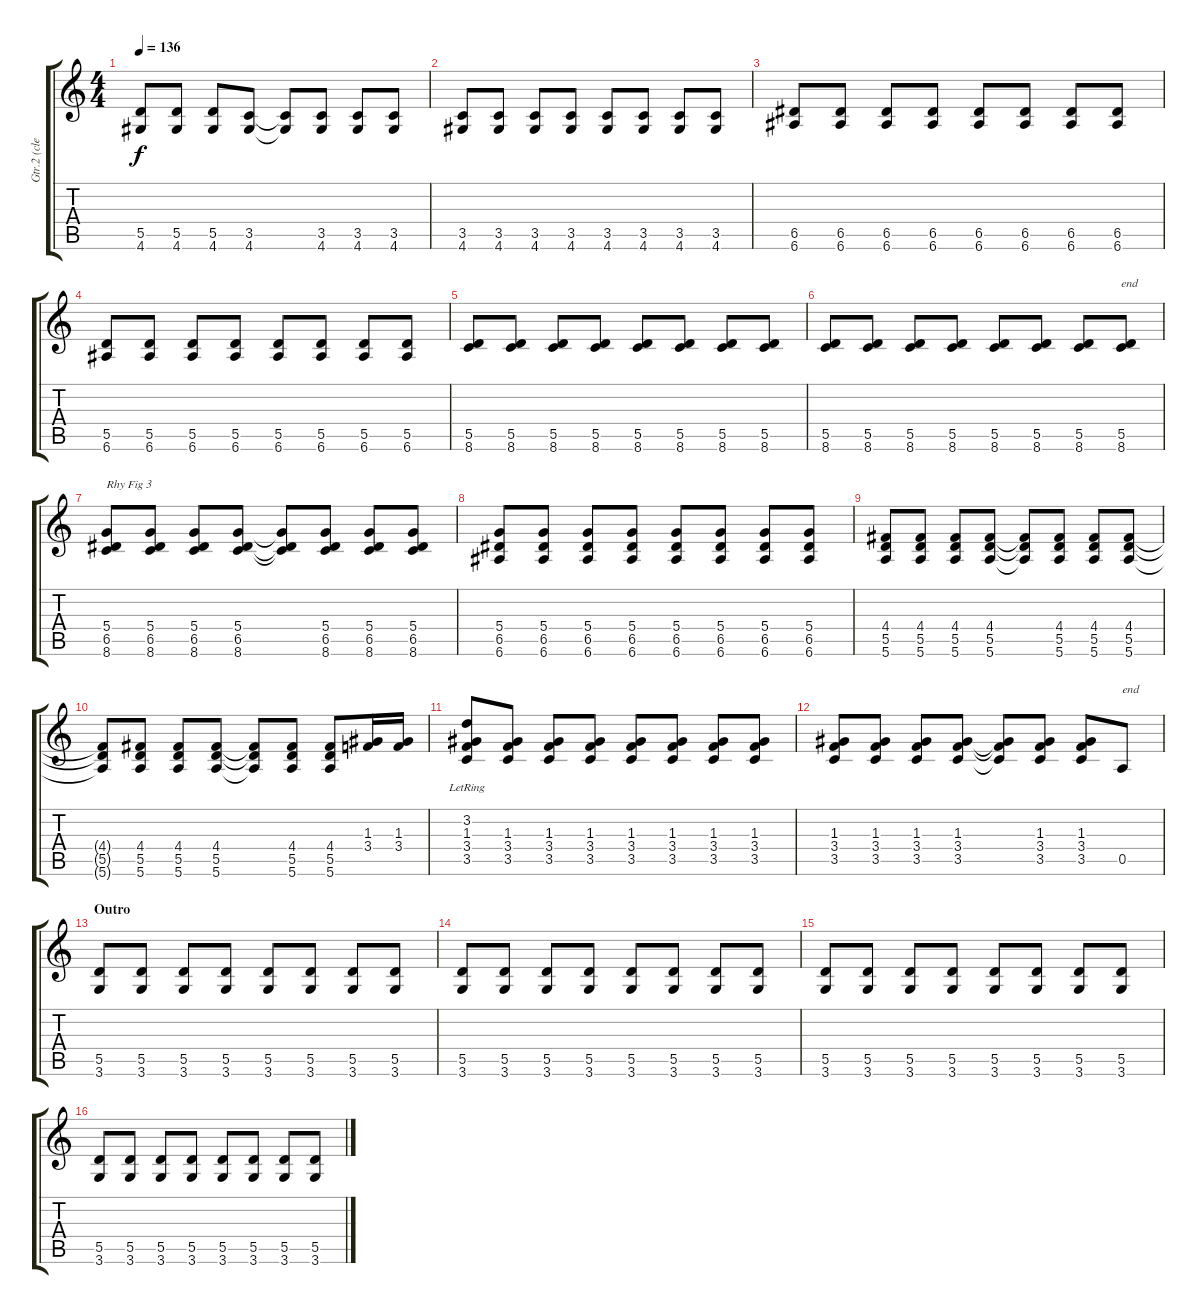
\track ("Gtr.2 (clean)" "Gtr.2 (cle") {instrument electricguitarjazz}
\staff {score tabs}
\tuning (E4 B3 G3 D3 A2 E2) {hide}
\ts (4 4)
\tempo 136
\clef g2
\ks c
(5.5 4.6).8{dy f} (5.5 4.6).8 (5.5 4.6).8 (3.5 4.6).8 (3.5{t} 4.6{t}).8 (3.5 4.6).8 (3.5 4.6).8 (3.5 4.6).8 |
(3.5 4.6).8 (3.5 4.6).8 (3.5 4.6).8 (3.5 4.6).8 (3.5 4.6).8 (3.5 4.6).8 (3.5 4.6).8 (3.5 4.6).8 |
(6.5 6.6).8 (6.5 6.6).8 (6.5 6.6).8 (6.5 6.6).8 (6.5 6.6).8 (6.5 6.6).8 (6.5 6.6).8 (6.5 6.6).8 |
(5.5 6.6).8 (5.5 6.6).8 (5.5 6.6).8 (5.5 6.6).8 (5.5 6.6).8 (5.5 6.6).8 (5.5 6.6).8 (5.5 6.6).8 |
(5.5 8.6).8 (5.5 8.6).8 (5.5 8.6).8 (5.5 8.6).8 (5.5 8.6).8 (5.5 8.6).8 (5.5 8.6).8 (5.5 8.6).8 |
(5.5 8.6).8 (5.5 8.6).8 (5.5 8.6).8 (5.5 8.6).8 (5.5 8.6).8 (5.5 8.6).8 (5.5 8.6).8 (5.5 8.6).8{txt "end"} |
(5.4 6.5 8.6).8{txt "Rhy Fig 3"} (5.4 6.5 8.6).8 (5.4 6.5 8.6).8 (5.4 6.5 8.6).8 (5.4{t} 6.5{t} 8.6{t}).8 (5.4 6.5 8.6).8 (5.4 6.5 8.6).8 (5.4 6.5 8.6).8 |
(5.4 6.5 6.6).8 (5.4 6.5 6.6).8 (5.4 6.5 6.6).8 (5.4 6.5 6.6).8 (5.4 6.5 6.6).8 (5.4 6.5 6.6).8 (5.4 6.5 6.6).8 (5.4 6.5 6.6).8 |
(4.4 5.5 5.6).8 (4.4 5.5 5.6).8 (4.4 5.5 5.6).8 (4.4 5.5 5.6).8 (4.4{t} 5.5{t} 5.6{t}).8 (4.4 5.5 5.6).8 (4.4 5.5 5.6).8 (4.4 5.5 5.6).8 |
(4.4{t} 5.5{t} 5.6{t}).8 (4.4 5.5 5.6).8 (4.4 5.5 5.6).8 (4.4 5.5 5.6).8 (4.4{t} 5.5{t} 5.6{t}).8 (4.4 5.5 5.6).8 (4.4 5.5 5.6).8 (1.3 3.4).16 (1.3 3.4).16 |
(3.2{lr} 1.3 3.4 3.5).8 (1.3 3.4 3.5).8 (1.3 3.4 3.5).8 (1.3 3.4 3.5).8 (1.3 3.4 3.5).8 (1.3 3.4 3.5).8 (1.3 3.4 3.5).8 (1.3 3.4 3.5).8 |
(1.3 3.4 3.5).8 (1.3 3.4 3.5).8 (1.3 3.4 3.5).8 (1.3 3.4 3.5).8 (1.3{t} 3.4{t} 3.5{t}).8 (1.3 3.4 3.5).8 (1.3 3.4 3.5).8 0.5.8{txt "end"} |
\section ("" "Outro")
(5.5 3.6).8 (5.5 3.6).8 (5.5 3.6).8 (5.5 3.6).8 (5.5 3.6).8 (5.5 3.6).8 (5.5 3.6).8 (5.5 3.6).8 |
(5.5 3.6).8 (5.5 3.6).8 (5.5 3.6).8 (5.5 3.6).8 (5.5 3.6).8 (5.5 3.6).8 (5.5 3.6).8 (5.5 3.6).8 |
(5.5 3.6).8 (5.5 3.6).8 (5.5 3.6).8 (5.5 3.6).8 (5.5 3.6).8 (5.5 3.6).8 (5.5 3.6).8 (5.5 3.6).8 |
(5.5 3.6).8 (5.5 3.6).8 (5.5 3.6).8 (5.5 3.6).8 (5.5 3.6).8 (5.5 3.6).8 (5.5 3.6).8 (5.5 3.6).8
